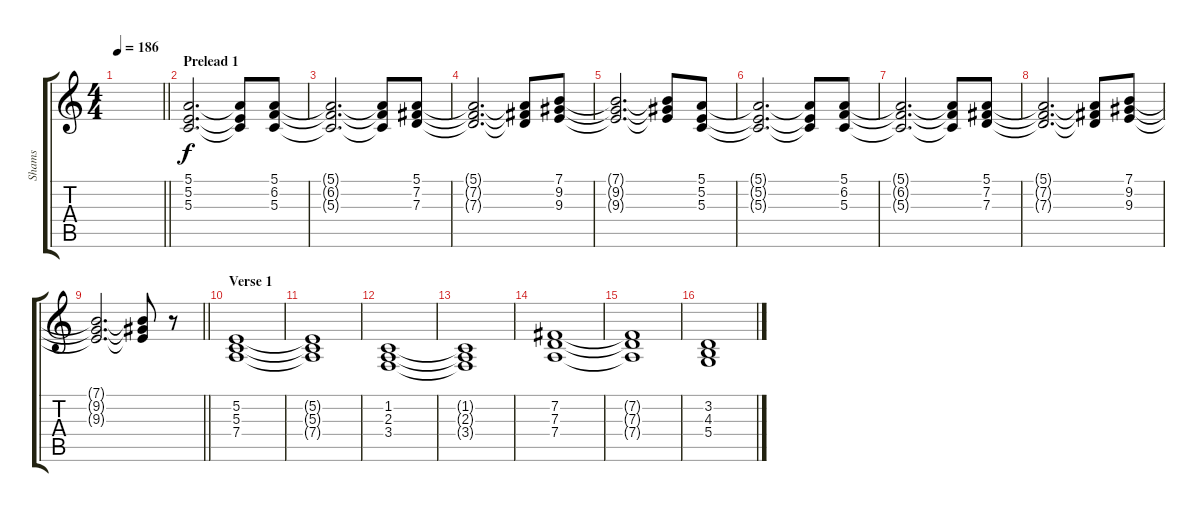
\track ("Shams" "Shams") {instrument stringensemble1}
\staff {score tabs}
\tuning (E4 B3 G3 D3 A2 E2) {hide}
\ts (4 4)
\tempo 186
\clef g2
\barLineRight lightlight
\ks c
|
\section ("" "Prelead 1")
(5.1 5.2 5.3).2{d} (5.1{t} 5.2{t} 5.3{t}).8 (5.1 6.2 5.3).8 |
(5.1{t} 6.2{t} 5.3{t}).2{d} (5.1{t} 6.2{t} 5.3{t}).8 (5.1 7.2 7.3).8 |
(5.1{t} 7.2{t} 7.3{t}).2{d} (5.1{t} 7.2{t} 7.3{t}).8 (7.1 9.2 9.3).8 |
(7.1{t} 9.2{t} 9.3{t}).2{d} (7.1{t} 9.2{t} 9.3{t}).8 (5.1 5.2 5.3).8 |
(5.1{t} 5.2{t} 5.3{t}).2{d} (5.1{t} 5.2{t} 5.3{t}).8 (5.1 6.2 5.3).8 |
(5.1{t} 6.2{t} 5.3{t}).2{d} (5.1{t} 6.2{t} 5.3{t}).8 (5.1 7.2 7.3).8 |
(5.1{t} 7.2{t} 7.3{t}).2{d} (5.1{t} 7.2{t} 7.3{t}).8 (7.1 9.2 9.3).8 |
\barLineRight lightlight
(7.1{t} 9.2{t} 9.3{t}).2{d} (7.1{t} 9.2{t} 9.3{t}).8 r.8 |
\section ("" "Verse 1")
(5.2 5.3 7.4).1 |
(5.2{t} 5.3{t} 7.4{t}).1 |
(1.2 2.3 3.4).1 |
(1.2{t} 2.3{t} 3.4{t}).1 |
(7.2 7.3 7.4).1 |
(7.2{t} 7.3{t} 7.4{t}).1 |
(3.2 4.3 5.4).1
